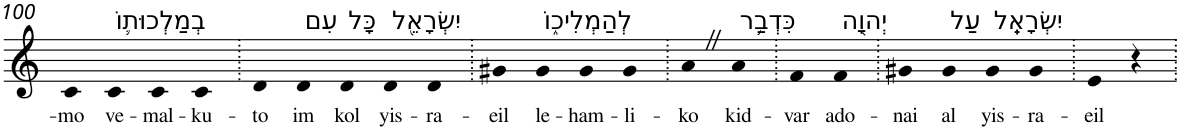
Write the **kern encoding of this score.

**kern	**text
*part1	*part1
*staff1	*staff1
*I"Piano	*
*I'Pno	*
!!LO:PB:g=z
*clefG2	*
*k[]	*
=100	=100
!	!LO:LY:b
4c	-mo
!LO:TX:a:t=בְמַלְכוּת֛וֹ	!
!	!LO:LY:b
4c	ve-
!	!LO:LY:b
4c	-mal-
!	!LO:LY:b
4c	-ku-
=101.	=101.
!	!LO:LY:b
4d	-to
!LO:TX:a:t=עִם	!
!	!LO:LY:b
4d	im
!LO:TX:a:t=כָּל	!
!	!LO:LY:b
4d	kol
!LO:TX:a:t=יִשְׂרָאֵ֖ל	!
!	!LO:LY:b
4d	yis-
!	!LO:LY:b
4d	-ra-
=102.	=102.
!	!LO:LY:b
4g#X	-eil
!LO:TX:a:t=לְהַמְלִיכ֑וֹ	!
!	!LO:LY:b
4g#	le-
!	!LO:LY:b
4g#	-ham-
!	!LO:LY:b
4g#	-li-
=103.	=103.
!	!LO:LY:b
4aZ	-ko
!LO:TX:a:t=כִּדְבַ֥ר	!
!	!LO:LY:b
4a	kid-
=104.	=104.
!	!LO:LY:b
4f	-var
!LO:TX:a:t=יְהוָ֖ה	!
!	!LO:LY:b
4f	ado-
=105.	=105.
!	!LO:LY:b
4g#X	-nai
!LO:TX:a:t=עַל	!
!	!LO:LY:b
4g#	al
!LO:TX:a:t=יִשְׂרָאֵֽל	!
!	!LO:LY:b
4g#	yis-
!	!LO:LY:b
4g#	-ra-
=106.	=106.
!	!LO:LY:b
4e	-eil
4r	.
=.	=.
*-	*-
